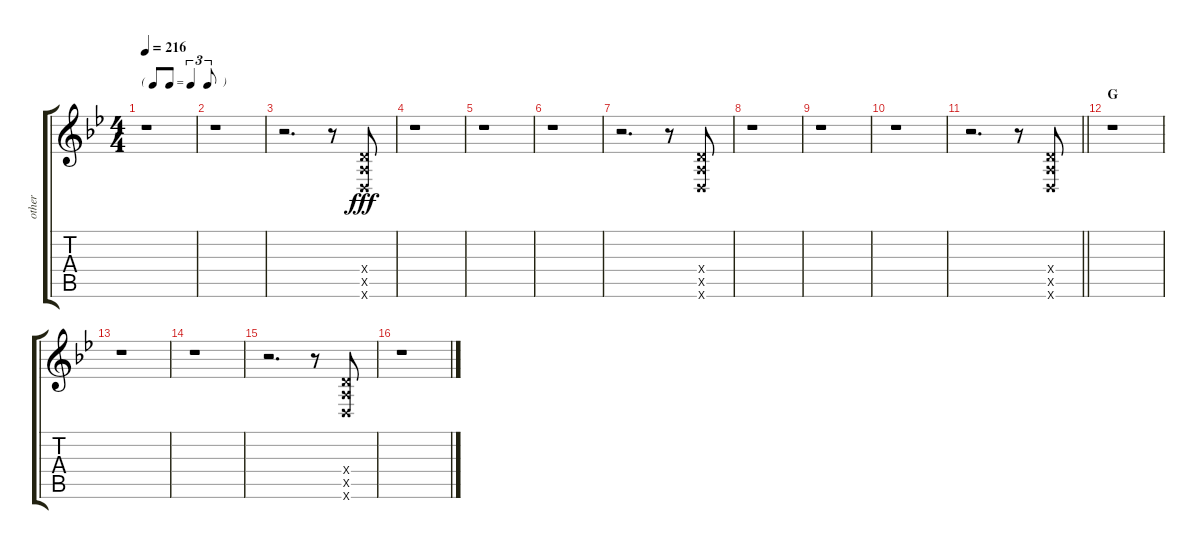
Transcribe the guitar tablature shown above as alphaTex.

\track ("other" "other") {instrument electricguitarmuted}
\staff {score tabs}
\tuning (E4 B3 G3 D3 A2 D2) {hide}
\ts (4 4)
\tf triplet8th
\tempo 216
\clef g2
\ks bb
r.1{dy fff} |
r.1 |
r.2{d} r.8 (0.4{x} 0.5{x} 0.6{x}).8 |
r.1 |
r.1 |
r.1 |
r.2{d} r.8 (0.4{x} 0.5{x} 0.6{x}).8 |
r.1 |
r.1 |
r.1 |
\barLineRight lightlight
r.2{d} r.8 (0.4{x} 0.5{x} 0.6{x}).8 |
\section ("" "G")
r.1 |
r.1 |
r.1 |
r.2{d} r.8 (0.4{x} 0.5{x} 0.6{x}).8 |
r.1
